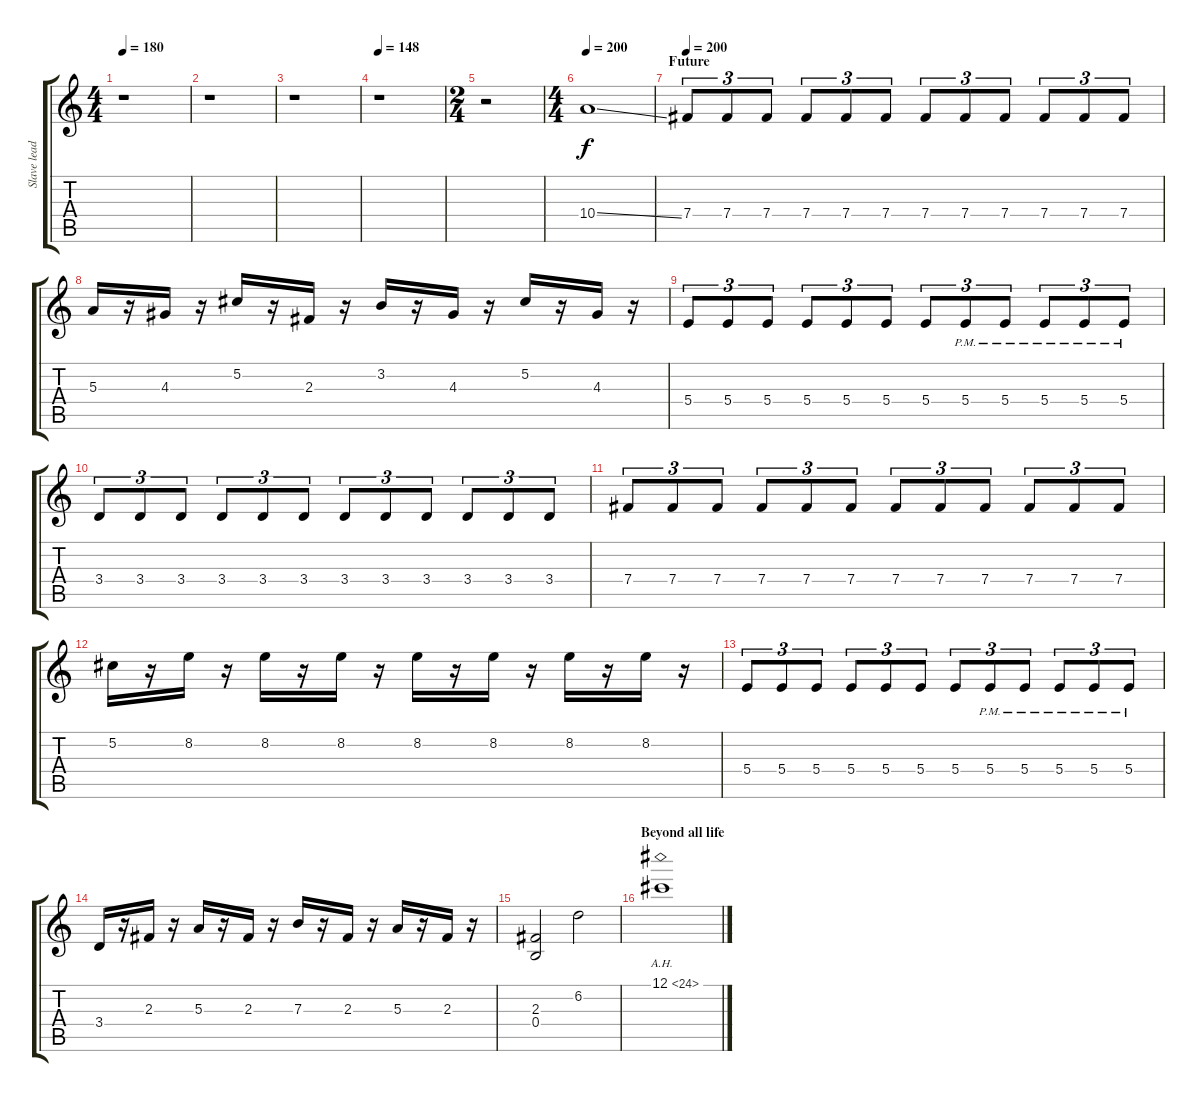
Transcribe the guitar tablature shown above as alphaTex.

\track ("Slave lead guitar(normand)" "Slave lead") {instrument distortionguitar}
\staff {score tabs}
\tuning (Db4 Ab3 E3 B2 Gb2 Db2) {hide}
\ts (4 4)
\tempo 180
\clef g2
\ks c
r.1{dy f} |
r.1 |
r.1 |
\tempo 148
r.1 |
\ts (2 4)
r.2 |
\ts (4 4)
\tempo 200
10.4{ss}.1 |
\section ("" "Future")
\tempo 200
7.4.8{tu (3 2)} 7.4.8{tu (3 2)} 7.4.8{tu (3 2)} 7.4.8{tu (3 2)} 7.4.8{tu (3 2)} 7.4.8{tu (3 2)} 7.4.8{tu (3 2)} 7.4.8{tu (3 2)} 7.4.8{tu (3 2)} 7.4.8{tu (3 2)} 7.4.8{tu (3 2)} 7.4.8{tu (3 2)} |
5.3.16 r.16 4.3.16 r.16 5.2.16 r.16 2.3.16 r.16 3.2.16 r.16 4.3.16 r.16 5.2.16 r.16 4.3.16 r.16 |
5.4.8{tu (3 2)} 5.4.8{tu (3 2)} 5.4.8{tu (3 2)} 5.4.8{tu (3 2)} 5.4.8{tu (3 2)} 5.4.8{tu (3 2)} 5.4.8{tu (3 2)} 5.4{pm}.8{tu (3 2)} 5.4{pm}.8{tu (3 2)} 5.4{pm}.8{tu (3 2)} 5.4{pm}.8{tu (3 2)} 5.4{pm}.8{tu (3 2)} |
3.4.8{tu (3 2)} 3.4.8{tu (3 2)} 3.4.8{tu (3 2)} 3.4.8{tu (3 2)} 3.4.8{tu (3 2)} 3.4.8{tu (3 2)} 3.4.8{tu (3 2)} 3.4.8{tu (3 2)} 3.4.8{tu (3 2)} 3.4.8{tu (3 2)} 3.4.8{tu (3 2)} 3.4.8{tu (3 2)} |
7.4.8{tu (3 2)} 7.4.8{tu (3 2)} 7.4.8{tu (3 2)} 7.4.8{tu (3 2)} 7.4.8{tu (3 2)} 7.4.8{tu (3 2)} 7.4.8{tu (3 2)} 7.4.8{tu (3 2)} 7.4.8{tu (3 2)} 7.4.8{tu (3 2)} 7.4.8{tu (3 2)} 7.4.8{tu (3 2)} |
5.2.16 r.16 8.2.16 r.16 8.2.16 r.16 8.2.16 r.16 8.2.16 r.16 8.2.16 r.16 8.2.16 r.16 8.2.16 r.16 |
5.4.8{tu (3 2)} 5.4.8{tu (3 2)} 5.4.8{tu (3 2)} 5.4.8{tu (3 2)} 5.4.8{tu (3 2)} 5.4.8{tu (3 2)} 5.4.8{tu (3 2)} 5.4{pm}.8{tu (3 2)} 5.4{pm}.8{tu (3 2)} 5.4{pm}.8{tu (3 2)} 5.4{pm}.8{tu (3 2)} 5.4{pm}.8{tu (3 2)} |
3.4.16 r.16 2.3.16 r.16 5.3.16 r.16 2.3.16 r.16 7.3.16 r.16 2.3.16 r.16 5.3.16 r.16 2.3.16 r.16 |
(2.3 0.4).2 6.2.2 |
\section ("" "Beyond all life")
12.1{ah 12}.1
